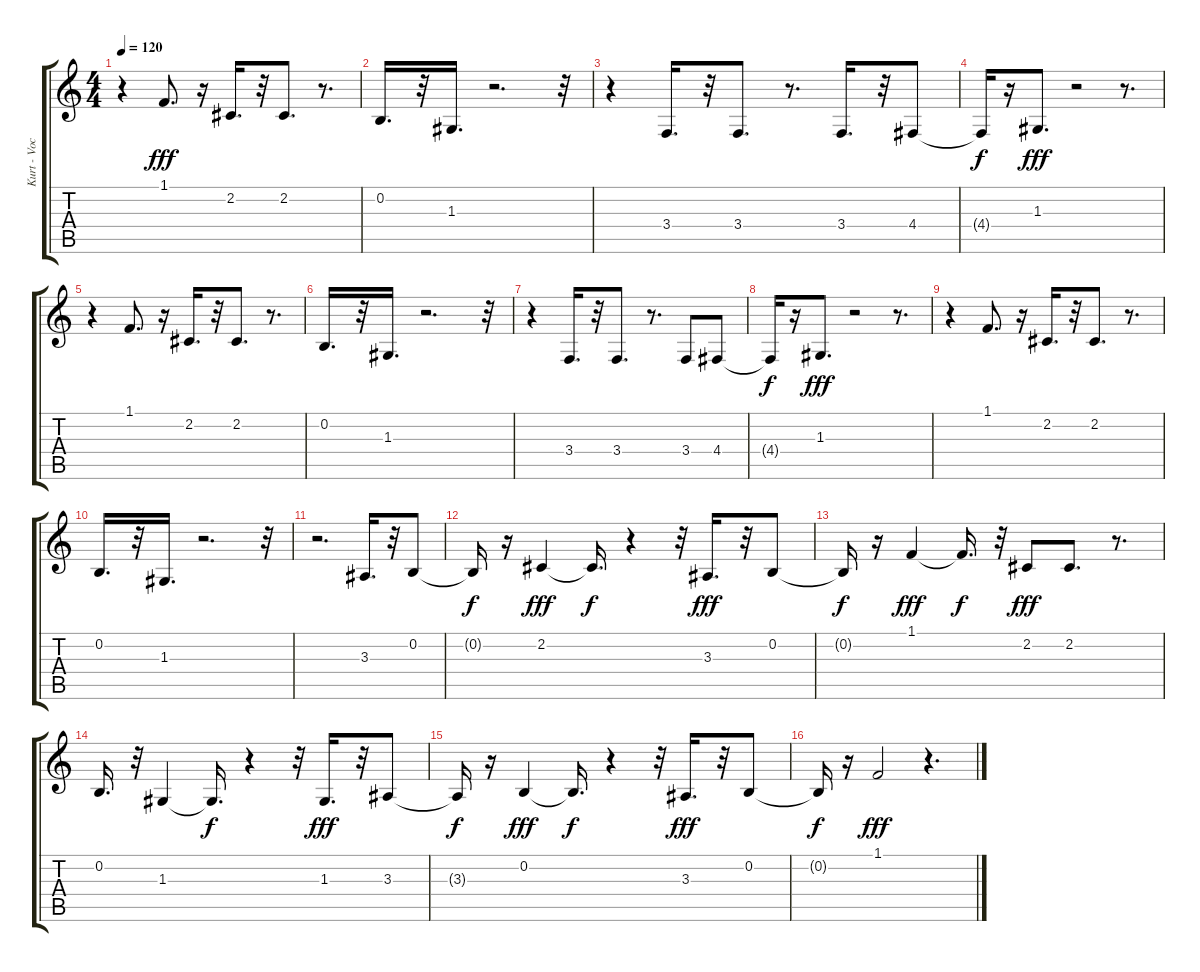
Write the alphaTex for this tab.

\track ("Kurt - Vocals" "Kurt - Voc") {instrument lead6voice}
\staff {score tabs}
\tuning (E4 B3 G3 D3 A2 E2) {hide}
\ts (4 4)
\tempo 120
\clef g2
\ks c
r.4{dy fff} 1.1.8{d} r.16 2.2.16{d} r.32 2.2.8{d} r.8{d} |
0.2.16{d} r.32 1.3.16{d} r.2{d} r.32 |
r.4 3.4.16{d} r.32 3.4.8{d} r.8{d} 3.4.16{d} r.32 4.4.8 |
4.4{t}.16{dy f} r.16 1.3.8{d dy fff} r.2 r.8{d} |
r.4 1.1.8{d} r.16 2.2.16{d} r.32 2.2.8{d} r.8{d} |
0.2.16{d} r.32 1.3.16{d} r.2{d} r.32 |
r.4 3.4.16{d} r.32 3.4.8{d} r.8{d} 3.4.8 4.4.8 |
4.4{t}.16{dy f} r.16 1.3.8{d dy fff} r.2 r.8{d} |
r.4 1.1.8{d} r.16 2.2.16{d} r.32 2.2.8{d} r.8{d} |
0.2.16{d} r.32 1.3.16{d} r.2{d} r.32 |
r.2{d} 3.3.16{d} r.32 0.2.8 |
0.2{t}.16{dy f} r.16 2.2.4{dy fff} 2.2{t}.16{d dy f} r.4 r.32 3.3.16{d dy fff} r.32 0.2.8 |
0.2{t}.16{dy f} r.16 1.1.4{dy fff} 1.1{t}.16{d dy f} r.32 2.2.8{dy fff} 2.2.8{d} r.8{d} |
0.2.16{d} r.32 1.3.4 1.3{t}.16{d dy f} r.4 r.32 1.3.16{d dy fff} r.32 3.3.8 |
3.3{t}.16{dy f} r.16 0.2.4{dy fff} 0.2{t}.16{d dy f} r.4 r.32 3.3.16{d dy fff} r.32 0.2.8 |
0.2{t}.16{dy f} r.16 1.1.2{dy fff} r.4{d}
